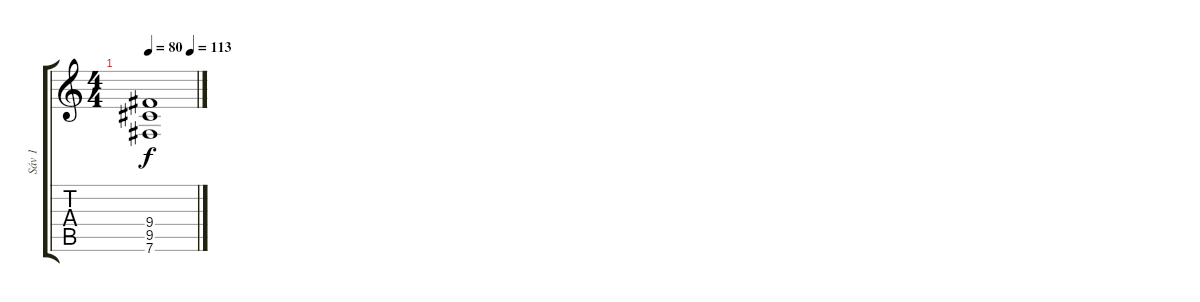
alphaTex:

\track ("Sáv 1" "Sáv 1") {instrument distortionguitar}
\staff {score tabs}
\tuning (B3 Gb3 D3 A2 E2 B1) {hide}
\ts (4 4)
\tempo 80
\tempo (113 0.875)
\clef g2
\ks c
(9.4 9.5 7.6).1{dy f}
